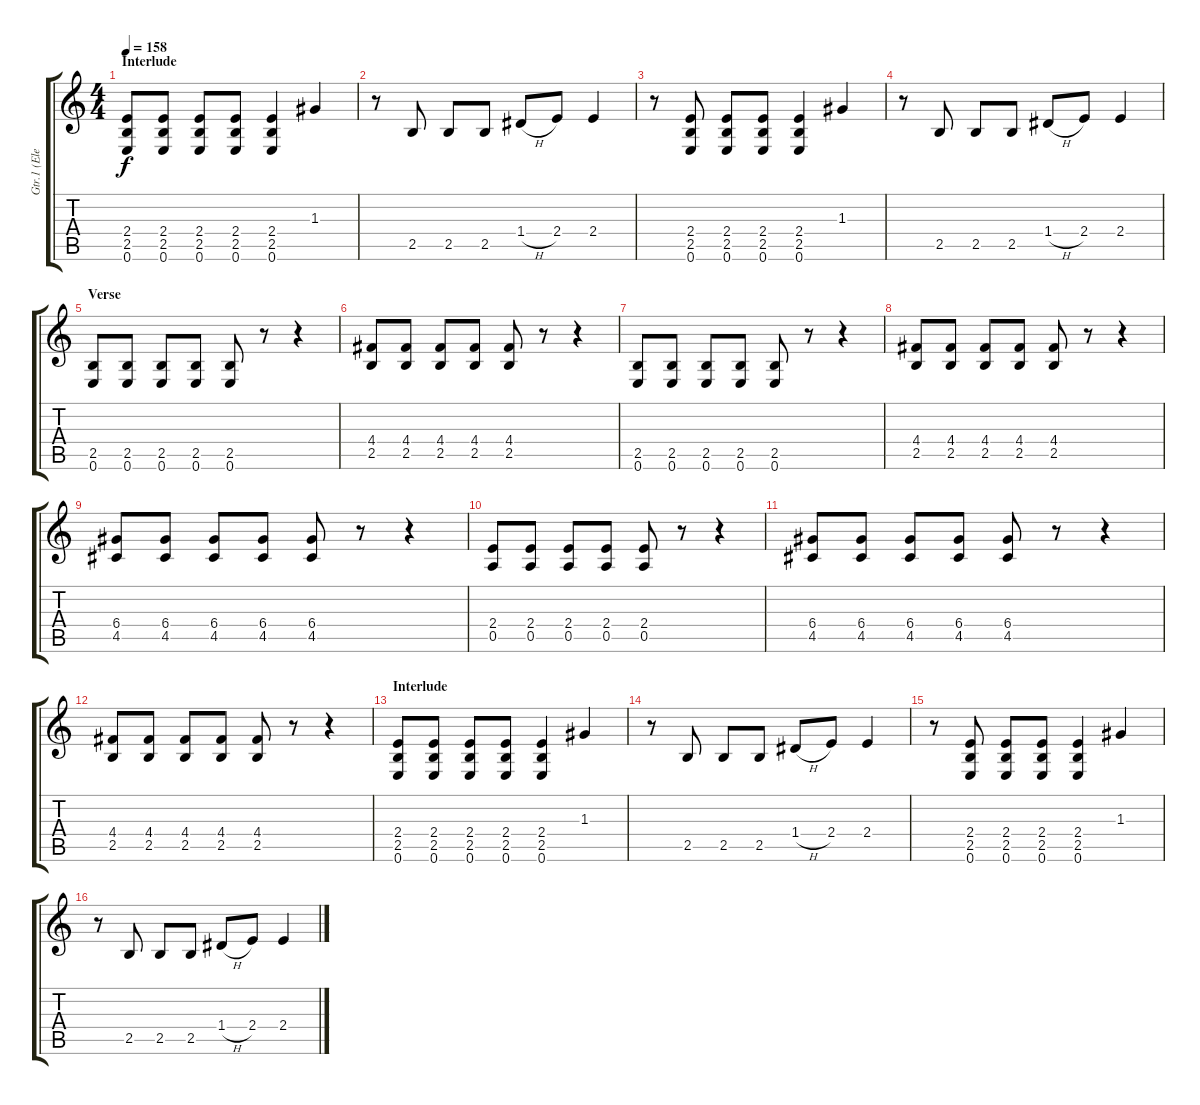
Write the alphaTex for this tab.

\track ("Gtr.1 (Electric)" "Gtr.1 (Ele") {instrument electricguitarclean}
\staff {score tabs}
\tuning (E4 B3 G3 D3 A2 E2) {hide}
\ts (4 4)
\section ("" "Interlude")
\tempo 158
\clef g2
\ks c
(2.4 2.5 0.6).8{dy f instrument overdrivenguitar} (2.4 2.5 0.6).8 (2.4 2.5 0.6).8 (2.4 2.5 0.6).8 (2.4 2.5 0.6).4 1.3.4 |
r.8 2.5.8 2.5.8 2.5.8 1.4{h}.8 2.4.8 2.4.4 |
r.8 (2.4 2.5 0.6).8 (2.4 2.5 0.6).8 (2.4 2.5 0.6).8 (2.4 2.5 0.6).4 1.3.4 |
r.8 2.5.8 2.5.8 2.5.8 1.4{h}.8 2.4.8 2.4.4 |
\section ("" "Verse")
(2.5 0.6).8{instrument overdrivenguitar} (2.5 0.6).8 (2.5 0.6).8 (2.5 0.6).8 (2.5 0.6).8 r.8 r.4 |
(4.4 2.5).8 (4.4 2.5).8 (4.4 2.5).8 (4.4 2.5).8 (4.4 2.5).8 r.8 r.4 |
(2.5 0.6).8 (2.5 0.6).8 (2.5 0.6).8 (2.5 0.6).8 (2.5 0.6).8 r.8 r.4 |
(4.4 2.5).8 (4.4 2.5).8 (4.4 2.5).8 (4.4 2.5).8 (4.4 2.5).8 r.8 r.4 |
(6.4 4.5).8 (6.4 4.5).8 (6.4 4.5).8 (6.4 4.5).8 (6.4 4.5).8 r.8 r.4 |
(2.4 0.5).8 (2.4 0.5).8 (2.4 0.5).8 (2.4 0.5).8 (2.4 0.5).8 r.8 r.4 |
(6.4 4.5).8 (6.4 4.5).8 (6.4 4.5).8 (6.4 4.5).8 (6.4 4.5).8 r.8 r.4 |
(4.4 2.5).8 (4.4 2.5).8 (4.4 2.5).8 (4.4 2.5).8 (4.4 2.5).8 r.8 r.4 |
\section ("" "Interlude")
(2.4 2.5 0.6).8{instrument overdrivenguitar} (2.4 2.5 0.6).8 (2.4 2.5 0.6).8 (2.4 2.5 0.6).8 (2.4 2.5 0.6).4 1.3.4 |
r.8 2.5.8 2.5.8 2.5.8 1.4{h}.8 2.4.8 2.4.4 |
r.8 (2.4 2.5 0.6).8 (2.4 2.5 0.6).8 (2.4 2.5 0.6).8 (2.4 2.5 0.6).4 1.3.4 |
r.8 2.5.8 2.5.8 2.5.8 1.4{h}.8 2.4.8 2.4.4
